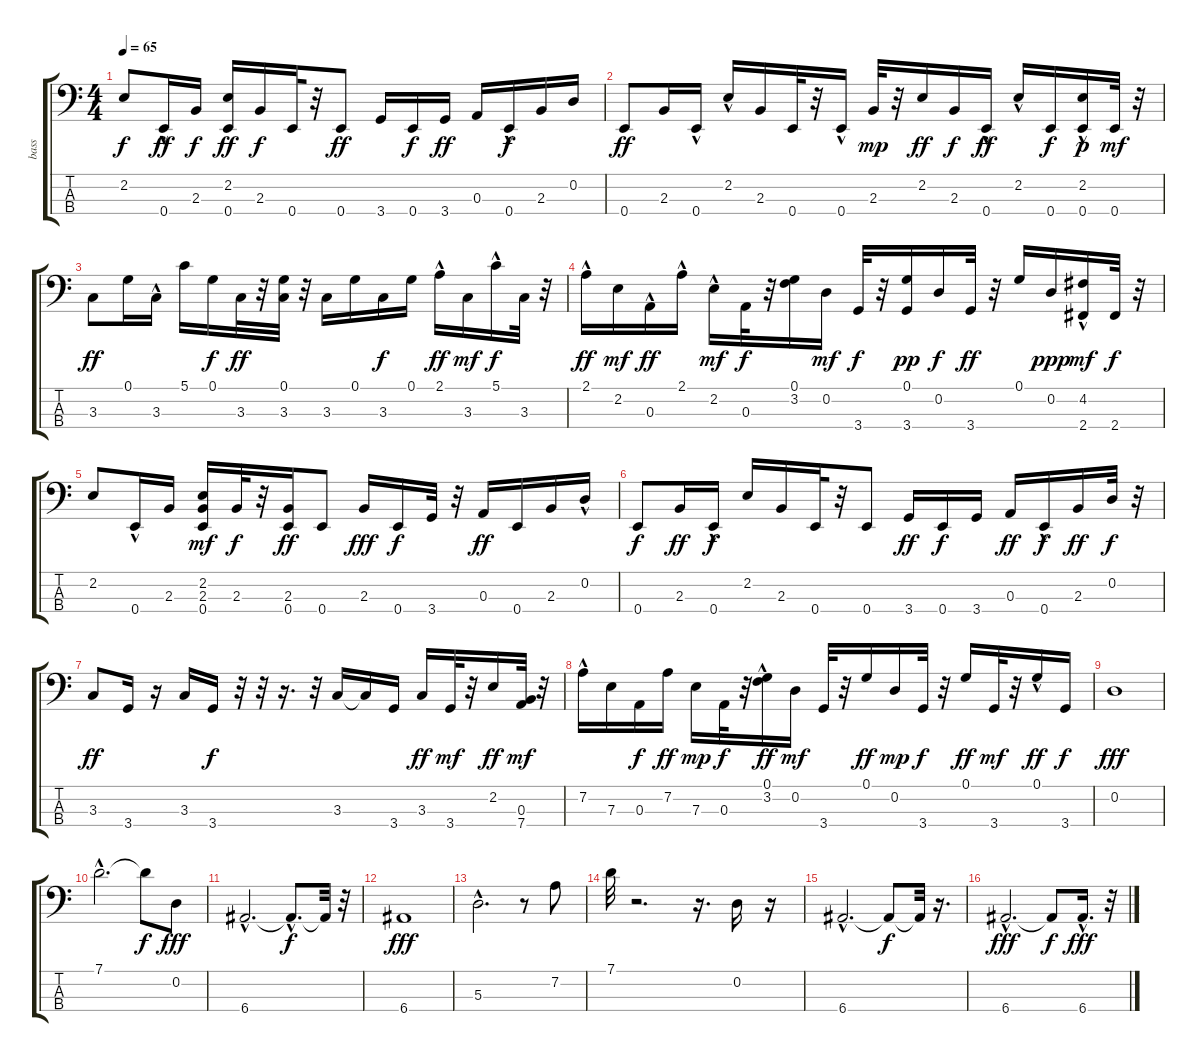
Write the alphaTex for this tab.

\track ("bass" "bass") {instrument electricbassfinger}
\staff {score tabs}
\tuning (G2 D2 A1 E1) {hide}
\ts (4 4)
\tempo 65
\clef f4
\ks c
2.2.8{dy f} 0.4{hac}.16{dy ff} 2.3.16{dy f} (2.2 0.4).16{dy ff} 2.3.16{dy f} 0.4.32 r.32 0.4.8{dy ff} 3.4.16 0.4.16{dy f} 3.4.16{dy ff} 0.3.16 0.4{hac}.16{dy f} 2.3.16 0.2.16 |
0.4.8{dy ff} 2.3.16 0.4{hac}.16 2.2{hac}.16 2.3.16 0.4.32 r.32 0.4{hac}.16 2.3.32{dy mp} r.32 2.2.16{dy ff} 2.3.16{dy f} 0.4{hac}.16{dy ff} 2.2{hac}.16 0.4.16{dy f} (2.2{hac} 0.4).16{dy p} 0.4.32{dy mf} r.32 |
3.3.8{dy ff} 0.1.16 3.3{hac}.16 5.1.16 0.1.16{dy f} 3.3.32{dy ff} r.32 (0.1 3.3).32 r.32 3.3.16 0.1.16 3.3.16{dy f} 0.1.16 2.1{hac}.16{dy ff} 3.3.16{dy mf} 5.1{hac}.16{dy f} 3.3.32 r.32 |
2.1{hac}.16{dy ff} 2.2.16{dy mf} 0.3{hac}.16{dy ff} 2.1{hac}.16 2.2{hac}.16{dy mf} 0.3.32{dy f} r.32 (0.1 3.2).16 0.2.16{dy mf} 3.4.32{dy f} r.32 (0.1 3.4).16{dy pp} 0.2.16{dy f} 3.4.32{dy ff} r.32 0.1.16 0.2.16{dy ppp} (4.2{hac} 2.4).16{dy mf} 2.4.32{dy f} r.32 |
2.2.8 0.4{hac}.16 2.3.16 (2.2 2.3 0.4).16{dy mf} 2.3.32{dy f} r.32 (2.3 0.4).16{dy ff} 0.4.8 2.3.16{dy fff} 0.4.16{dy f} 3.4.32 r.32 0.3.16{dy ff} 0.4.16 2.3.16 0.2{hac}.16 |
0.4.8{dy f} 2.3.16{dy ff} 0.4{hac}.16{dy f} 2.2.16 2.3.16 0.4.32 r.32 0.4.8 3.4.16{dy ff} 0.4.16{dy f} 3.4.16 0.3.16{dy ff} 0.4{hac}.16{dy f} 2.3.16{dy ff} 0.2.32{dy f} r.32 |
3.3.8{dy ff} 3.4.16 r.16 3.3.16 3.4.16{dy f} r.32 r.32 r.16{d} r.32 3.3.16 3.3{t}.16 3.4.16 3.3.16{dy ff} 3.4.32{dy mf} r.32 2.2.16{dy ff} (0.3 7.4).32{dy mf} r.32 |
7.2{hac}.16 7.3.16 0.3.16{dy f} 7.2.16{dy ff} 7.3.16{dy mp} 0.3.32{dy f} r.32 (0.1{hac} 3.2).16{dy ff} 0.2.16{dy mf} 3.4.32 r.32 0.1.16{dy ff} 0.2.16{dy mp} 3.4.32{dy f} r.32 0.1.16{dy ff} 3.4.32{dy mf} r.32 0.1{hac}.16{dy ff} 3.4.16{dy f} |
0.2.1{dy fff} |
7.1{hac}.2{d} 7.1{t}.8{dy f} 0.2.8{dy fff} |
6.4{hac}.2{d} 6.4{hac t}.8{d dy f} 6.4{t}.32 r.32 |
6.4.1{dy fff} |
5.3{hac}.2{d} r.8 7.2.8 |
7.1.32 r.2{d} r.16{d} 0.2.16 r.16 |
6.4{hac}.2{d} 6.4{t}.8{dy f} 6.4{t}.32 r.16{d} |
6.4{hac}.2{d dy fff} 6.4{t}.8{dy f} 6.4{hac}.16{d dy fff} r.32
